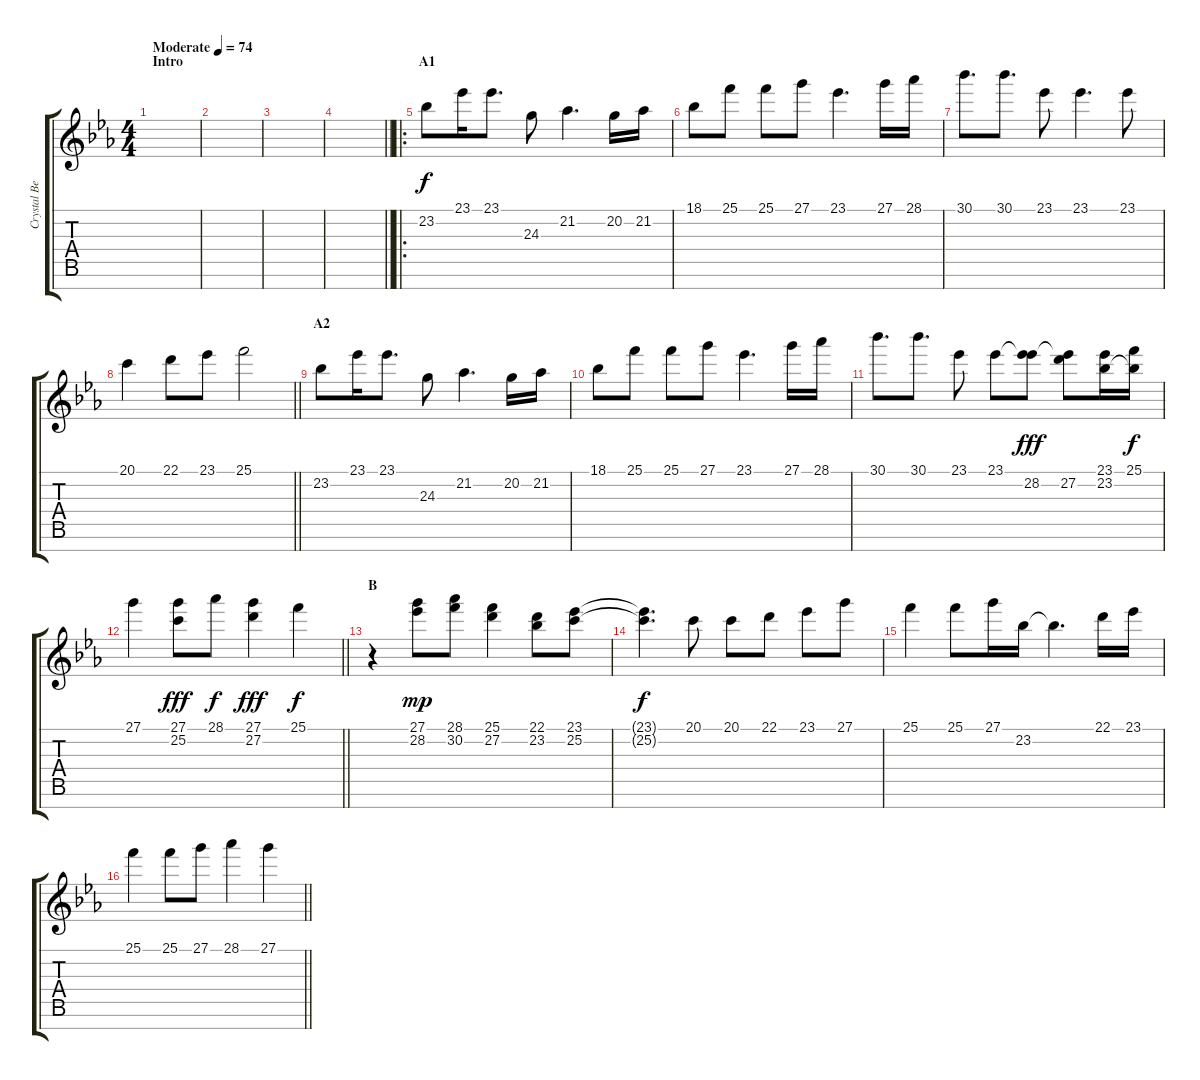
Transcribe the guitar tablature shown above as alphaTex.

\track ("Crystal Bell" "Crystal Be") {instrument fx4atmosphere}
\staff {score tabs}
\tuning (E4 B3 G3 D3 A2 E2 B1) {hide}
\ts (4 4)
\section ("" "Intro")
\tempo (74 "Moderate")
\clef g2
\ks eb
|
|
|
\barLineRight lightlight
|
\ro
\section ("" "A1")
23.2.8 23.1.16 23.1.8{d} 24.3.8 21.2.4{d} 20.2.16 21.2.16 |
18.1.8 25.1.8 25.1.8 27.1.8 23.1.4{d} 27.1.16 28.1.16 |
30.1.8{d} 30.1.8{d} 23.1.8 23.1.4{d} 23.1.8 |
\barLineRight lightlight
20.1.4 22.1.8 23.1.8 25.1.2 |
\section ("" "A2")
23.2.8 23.1.16 23.1.8{d} 24.3.8 21.2.4{d} 20.2.16 21.2.16 |
18.1.8 25.1.8 25.1.8 27.1.8 23.1.4{d} 27.1.16 28.1.16 |
30.1.8{d} 30.1.8{d} 23.1.8 23.1.8 (23.1{t} 28.2).8{dy fff} (23.1{t} 27.2).8 (23.1 23.2).16 (25.1 23.2{t}).16{dy f} |
\barLineRight lightlight
27.1.4 (27.1 25.2).8{dy fff} 28.1.8{dy f} (27.1 27.2).4{dy fff} 25.1.4{dy f} |
\section ("" "B")
r.4 (27.1 28.2).8{dy mp} (28.1 30.2).8 (25.1 27.2).4 (22.1 23.2).8 (23.1 25.2).8 |
(23.1{t} 25.2{t}).4{d dy f} 20.1.8 20.1.8 22.1.8 23.1.8 27.1.8 |
25.1.4 25.1.8 27.1.16 23.2.16 23.2{t}.4{d} 22.1.16 23.1.16 |
\barLineRight lightlight
25.1.4 25.1.8 27.1.8 28.1.4 27.1.4
